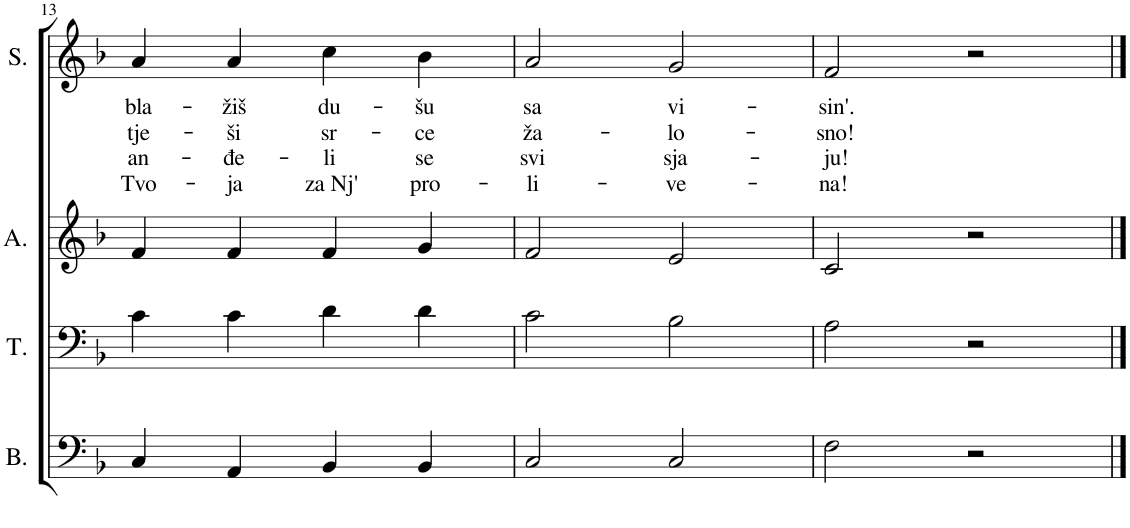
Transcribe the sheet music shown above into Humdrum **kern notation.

**kern	**kern	**kern	**kern	**text	**text	**text	**text
*part4	*part3	*part2	*part1	*part1	*part1	*part1	*part1
*staff4	*staff3	*staff2	*staff1	*staff1	*staff1	*staff1	*staff1
*I"Bass	*I"Tenor	*I"Alto	*I"Soprano	*	*	*	*
*I'B.	*I'T.	*I'A.	*I'S.	*	*	*	*
!!LO:PB:g=z
*clefF4	*clefF4	*clefG2	*clefG2	*	*	*	*
*k[b-]	*k[b-]	*k[b-]	*k[b-]	*	*	*	*
*M4/4	*M4/4	*M4/4	*M4/4	*	*	*	*
*met(c)	*met(c)	*met(c)	*met(c)	*	*	*	*
=13	=13	=13	=13	=13	=13	=13	=13
!	!	!	!	!LO:LY:b	!LO:LY:b	!LO:LY:b	!LO:LY:b
4C/	4c\	4f/	4a/	bla-	tje-	an-	Tvo-
!	!	!	!	!LO:LY:b	!LO:LY:b	!LO:LY:b	!LO:LY:b
4AA/	4c\	4f/	4a/	-žiš	-ši	-đe-	-ja
!	!	!	!	!LO:LY:b	!LO:LY:b	!LO:LY:b	!LO:LY:b
4BB-/	4d\	4f/	4cc\	du-	sr-	-li	za Nj'
!	!	!	!	!LO:LY:b	!LO:LY:b	!LO:LY:b	!LO:LY:b
4BB-/	4d\	4g/	4b-\	-šu	-ce	se	pro-
=14	=14	=14	=14	=14	=14	=14	=14
!	!	!	!	!LO:LY:b	!LO:LY:b	!LO:LY:b	!LO:LY:b
2C/	2c\	2f/	2a/	sa	ža-	svi	-li-
!	!	!	!	!LO:LY:b	!LO:LY:b	!LO:LY:b	!LO:LY:b
2C/	2B-\	2e/	2g/	vi-	-lo-	sja-	-ve-
=15	=15	=15	=15	=15	=15	=15	=15
!	!	!	!	!LO:LY:b	!LO:LY:b	!LO:LY:b	!LO:LY:b
2F\	2A\	2c/	2f/	-sin'.	-sno!	-ju!	-na!
2r	2r	2r	2r	.	.	.	.
==	==	==	==	==	==	==	==
*-	*-	*-	*-	*-	*-	*-	*-
